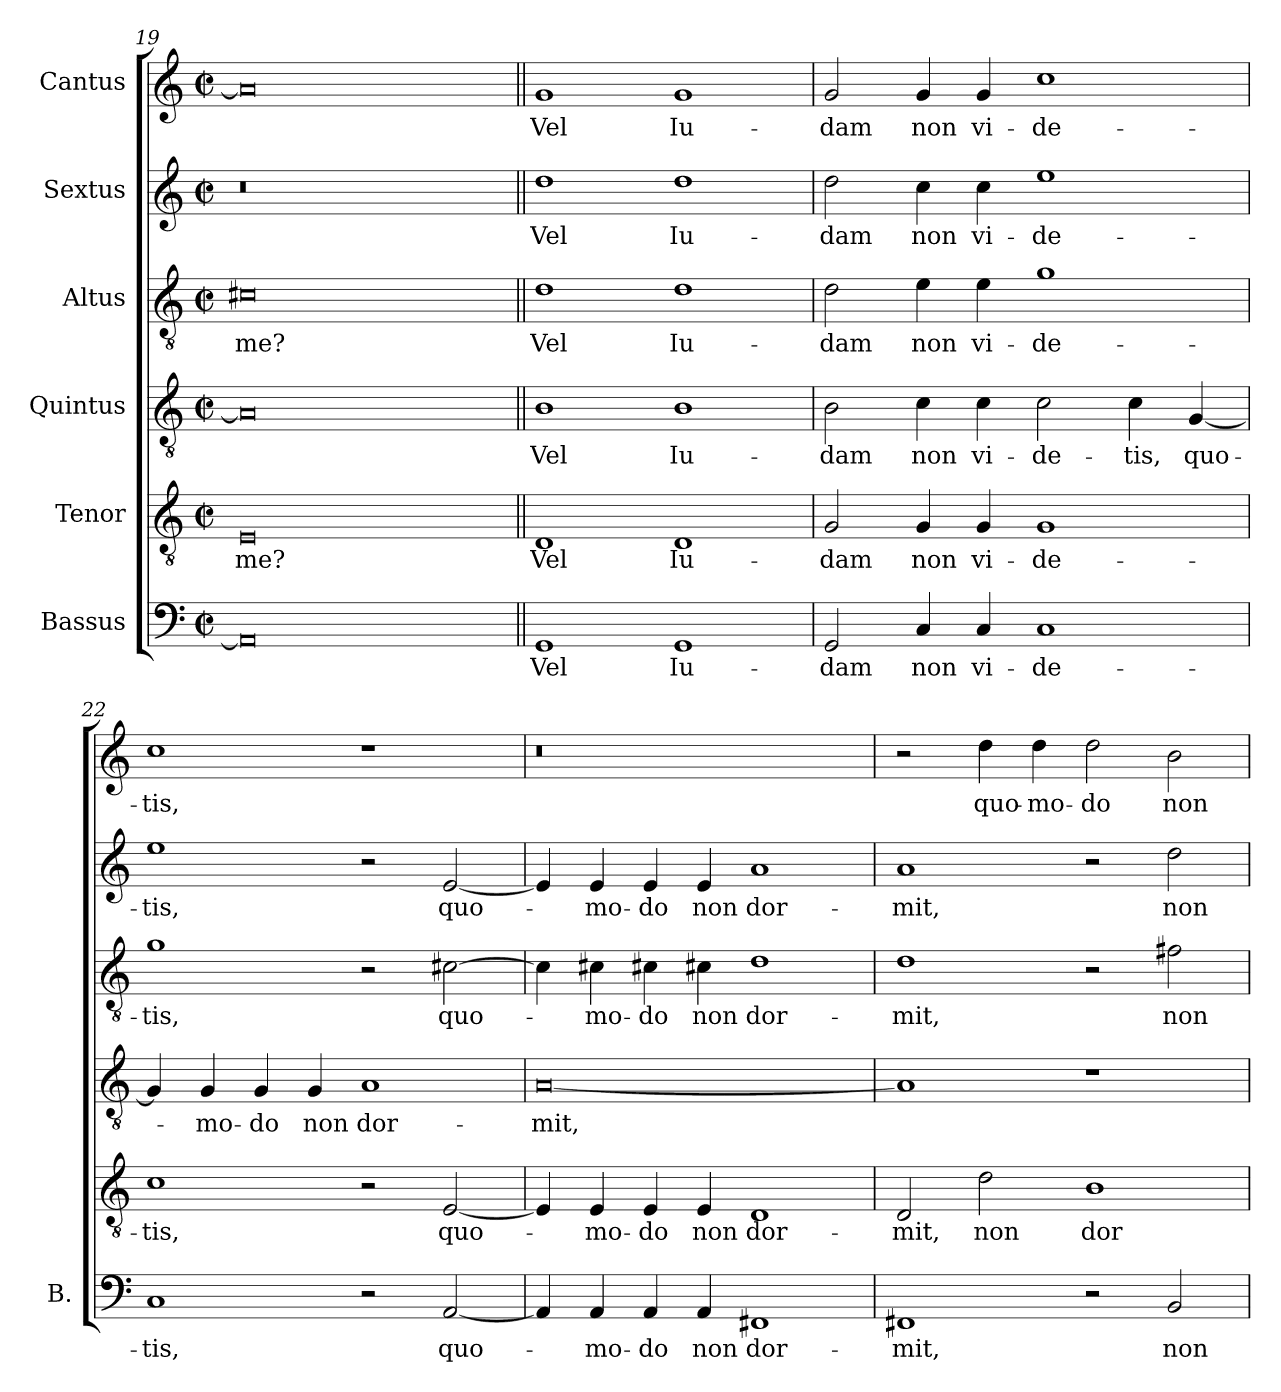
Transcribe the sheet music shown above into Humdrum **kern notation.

**kern	**text	**kern	**text	**kern	**text	**kern	**text	**kern	**text	**kern	**text
*part6	*part6	*part5	*part5	*part4	*part4	*part3	*part3	*part2	*part2	*part1	*part1
*staff6	*staff6	*staff5	*staff5	*staff4	*staff4	*staff3	*staff3	*staff2	*staff2	*staff1	*staff1
*I"Bassus	*	*I"Tenor	*	*I"Quintus	*	*I"Altus	*	*I"Sextus	*	*I"Cantus	*
*I'B.	*	*	*	*	*	*	*	*	*	*	*
*clefF4	*	*clefGv2	*	*clefGv2	*	*clefGv2	*	*clefG2	*	*clefG2	*
*k[]	*	*k[]	*	*k[]	*	*k[]	*	*k[]	*	*k[]	*
*C:	*	*C:	*	*C:	*	*C:	*	*C:	*	*C:	*
*M2/2	*	*M2/2	*	*M2/2	*	*M2/2	*	*M2/2	*	*M2/2	*
*met(c|)	*	*met(c|)	*	*met(c|)	*	*met(c|)	*	*met(c|)	*	*met(c|)	*
=19	=19	=19	=19	=19	=19	=19	=19	=19	=19	=19	=19
!	!	!	!	!	!	!	!	!LO:N:vis=0	!	!	!
0AA/]	.	0E/	me?	0A/]	.	0c#X\	me?	1r	.	0a/]	.
.	.	.	.	.	.	.	.	1ryy	.	.	.
=20||	=20||	=20||	=20||	=20||	=20||	=20||	=20||	=20||	=20||	=20||	=20||
1GG/	Vel	1D/	Vel	1B\	Vel	1d\	Vel	1dd\	Vel	1g/	Vel
1GG/	Iu-	1D/	Iu-	1B\	Iu-	1d\	Iu-	1dd\	Iu-	1g/	Iu-
=21	=21	=21	=21	=21	=21	=21	=21	=21	=21	=21	=21
2GG/	-dam	2G/	-dam	2B\	-dam	2d\	-dam	2dd\	-dam	2g/	-dam
4C/	non	4G/	non	4c\	non	4e\	non	4cc\	non	4g/	non
4C/	vi-	4G/	vi-	4c\	vi-	4e\	vi-	4cc\	vi-	4g/	vi-
1C/	-de-	1G/	-de-	2c\	-de-	1g\	-de-	1ee\	-de-	1cc\	-de-
.	.	.	.	4c\	-tis,	.	.	.	.	.	.
.	.	.	.	[4G/	quo-	.	.	.	.	.	.
=22	=22	=22	=22	=22	=22	=22	=22	=22	=22	=22	=22
1C/	-tis,	1c\	-tis,	4G/]	.	1g\	-tis,	1ee\	-tis,	1cc\	-tis,
.	.	.	.	4G/	-mo-	.	.	.	.	.	.
.	.	.	.	4G/	-do	.	.	.	.	.	.
.	.	.	.	4G/	non	.	.	.	.	.	.
2r	.	2r	.	1A/	dor-	2r	.	2r	.	1r	.
[2AA/	quo-	[2E/	quo-	.	.	[2c#X\	quo-	[2e/	quo-	.	.
=23	=23	=23	=23	=23	=23	=23	=23	=23	=23	=23	=23
!	!	!	!	!	!	!	!	!	!	!LO:N:vis=0	!
4AA/]	.	4E/]	.	[0A/	-mit,	4c#\]	.	4e/]	.	1r	.
4AA/	-mo-	4E/	-mo-	.	.	4c#X\	-mo-	4e/	-mo-	.	.
4AA/	-do	4E/	-do	.	.	4c#X\	-do	4e/	-do	.	.
4AA/	non	4E/	non	.	.	4c#X\	non	4e/	non	.	.
1FF#X/	dor-	1D/	dor-	.	.	1d\	dor-	1a/	dor-	1ryy	.
=24	=24	=24	=24	=24	=24	=24	=24	=24	=24	=24	=24
1FF#X/	-mit,	2D/	-mit,	1A/]	.	1d\	-mit,	1a/	-mit,	2r	.
.	.	2d\	non	.	.	.	.	.	.	4dd\	quo-
.	.	.	.	.	.	.	.	.	.	4dd\	-mo-
2r	.	1B\	dor-	1r	.	2r	.	2r	.	2dd\	-do
2BB/	non	.	.	.	.	2f#X\	non	2dd\	non	2b\	non
=	=	=	=	=	=	=	=	=	=	=	=
*-	*-	*-	*-	*-	*-	*-	*-	*-	*-	*-	*-
